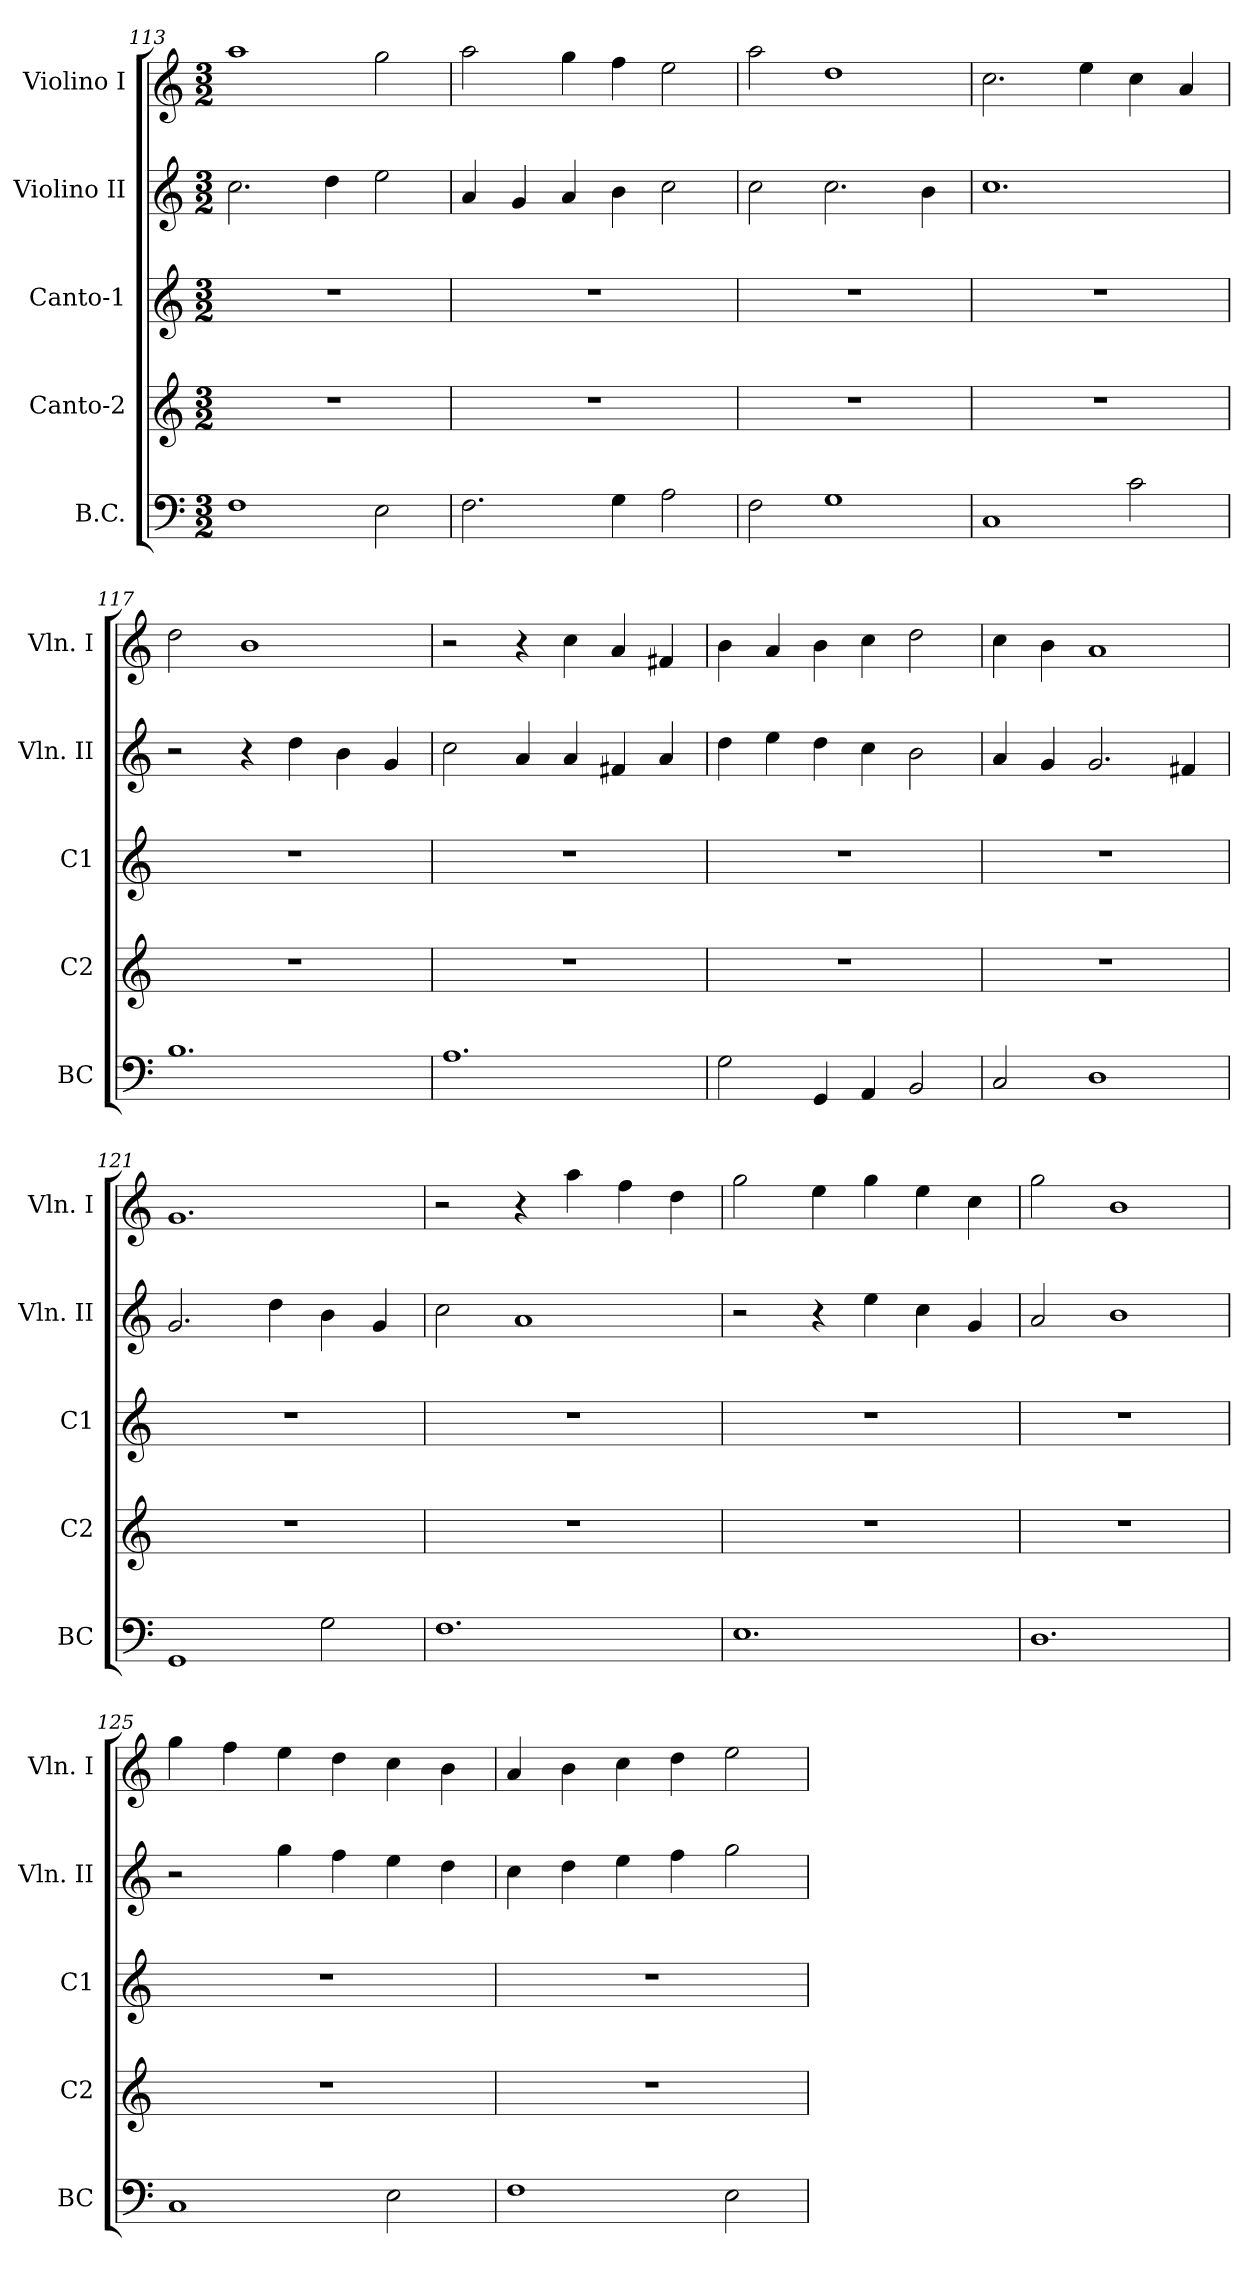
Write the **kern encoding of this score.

**kern	**kern	**kern	**kern	**kern
*part5	*part4	*part3	*part2	*part1
*staff5	*staff4	*staff3	*staff2	*staff1
*I"B.C.	*I"Canto-2	*I"Canto-1	*I"Violino II	*I"Violino I
*I'BC	*I'C2	*I'C1	*I'Vln. II	*I'Vln. I
*clefF4	*clefG2	*clefG2	*clefG2	*clefG2
*k[]	*k[]	*k[]	*k[]	*k[]
*C:	*C:	*C:	*C:	*C:
*M3/2	*M3/2	*M3/2	*M3/2	*M3/2
=113	=113	=113	=113	=113
1F	1.r	1.r	2.cc\	1aa
.	.	.	4dd\	.
2E\	.	.	2ee\	2gg\
=114	=114	=114	=114	=114
2.F\	1.r	1.r	4a/	2aa\
.	.	.	4g/	.
.	.	.	4a/	4gg\
4G\	.	.	4b\	4ff\
2A\	.	.	2cc\	2ee\
=115	=115	=115	=115	=115
2F\	1.r	1.r	2cc\	2aa\
1G	.	.	2.cc\	1dd
.	.	.	4b\	.
=116	=116	=116	=116	=116
1C	1.r	1.r	1.cc	2.cc\
.	.	.	.	4ee\
2c\	.	.	.	4cc\
.	.	.	.	4a/
!!LO:LB:g=z
=117	=117	=117	=117	=117
1.B	1.r	1.r	2r	2dd\
.	.	.	4r	1b
.	.	.	4dd\	.
.	.	.	4b\	.
.	.	.	4g/	.
=118	=118	=118	=118	=118
1.A	1.r	1.r	2cc\	2r
.	.	.	4a/	4r
.	.	.	4a/	4cc\
.	.	.	4f#X/	4a/
.	.	.	4a/	4f#X/
=119	=119	=119	=119	=119
2G\	1.r	1.r	4dd\	4b\
.	.	.	4ee\	4a/
4GG/	.	.	4dd\	4b\
4AA/	.	.	4cc\	4cc\
2BB/	.	.	2b\	2dd\
=120	=120	=120	=120	=120
2C/	1.r	1.r	4a/	4cc\
.	.	.	4g/	4b\
1D	.	.	2.g/	1a
.	.	.	4f#X/	.
=121	=121	=121	=121	=121
1GG	1.r	1.r	2.g/	1.g
.	.	.	4dd\	.
2G\	.	.	4b\	.
.	.	.	4g/	.
=122	=122	=122	=122	=122
1.F	1.r	1.r	2cc\	2r
.	.	.	1a	4r
.	.	.	.	4aa\
.	.	.	.	4ff\
.	.	.	.	4dd\
!!LO:LB:g=z
=123	=123	=123	=123	=123
1.E	1.r	1.r	2r	2gg\
.	.	.	4r	4ee\
.	.	.	4ee\	4gg\
.	.	.	4cc\	4ee\
.	.	.	4g/	4cc\
=124	=124	=124	=124	=124
1.D	1.r	1.r	2a/	2gg\
.	.	.	1b	1b
=125	=125	=125	=125	=125
1C	1.r	1.r	2r	4gg\
.	.	.	.	4ff\
.	.	.	4gg\	4ee\
.	.	.	4ff\	4dd\
2E\	.	.	4ee\	4cc\
.	.	.	4dd\	4b\
=126	=126	=126	=126	=126
1F	1.r	1.r	4cc\	4a/
.	.	.	4dd\	4b\
.	.	.	4ee\	4cc\
.	.	.	4ff\	4dd\
2E\	.	.	2gg\	2ee\
=	=	=	=	=
*-	*-	*-	*-	*-
